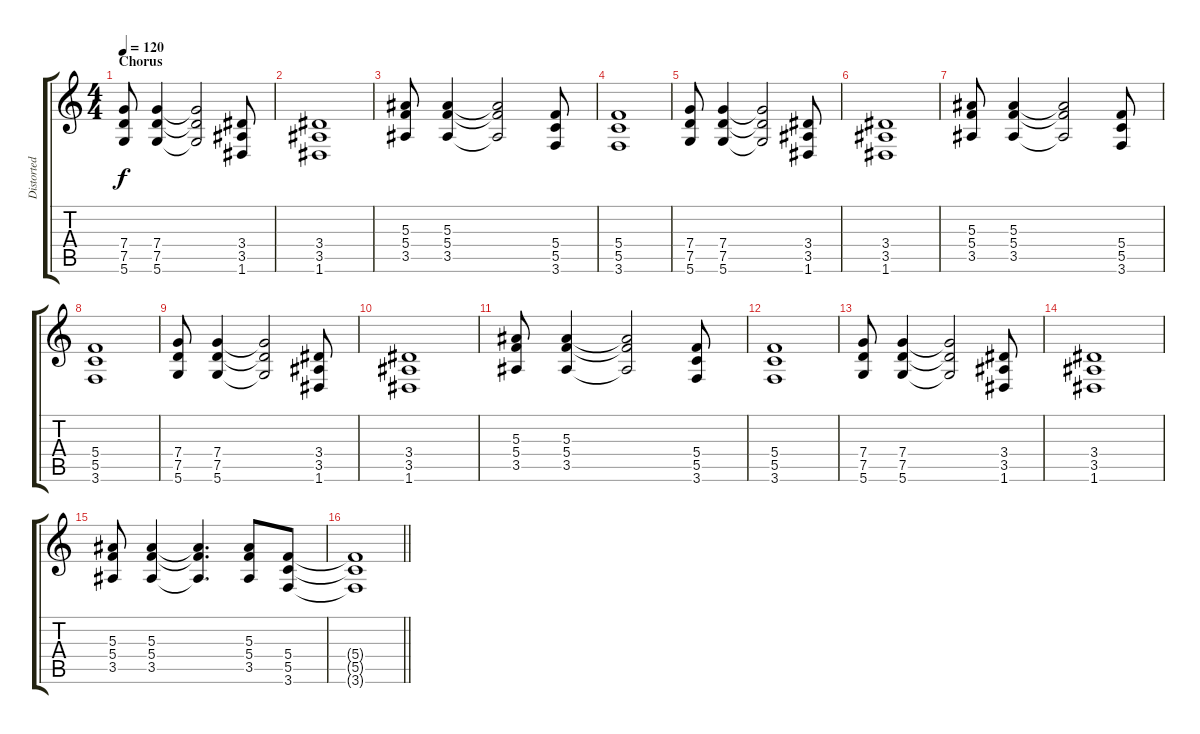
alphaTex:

\track ("Distorted Rhythm" "Distorted ") {instrument distortionguitar}
\staff {score tabs}
\tuning (D4 A3 F3 C3 G2 D2) {hide}
\ts (4 4)
\section ("" "Chorus")
\tempo 120
\clef g2
\ks c
(7.4 7.5 5.6).8{dy f} (7.4 7.5 5.6).4 (7.4{t} 7.5{t} 5.6{t}).2 (3.4 3.5 1.6).8 |
(3.4 3.5 1.6).1 |
(5.3 5.4 3.5).8 (5.3 5.4 3.5).4 (5.3{t} 5.4{t} 3.5{t}).2 (5.4 5.5 3.6).8 |
(5.4 5.5 3.6).1 |
(7.4 7.5 5.6).8 (7.4 7.5 5.6).4 (7.4{t} 7.5{t} 5.6{t}).2 (3.4 3.5 1.6).8 |
(3.4 3.5 1.6).1 |
(5.3 5.4 3.5).8 (5.3 5.4 3.5).4 (5.3{t} 5.4{t} 3.5{t}).2 (5.4 5.5 3.6).8 |
(5.4 5.5 3.6).1 |
(7.4 7.5 5.6).8 (7.4 7.5 5.6).4 (7.4{t} 7.5{t} 5.6{t}).2 (3.4 3.5 1.6).8 |
(3.4 3.5 1.6).1 |
(5.3 5.4 3.5).8 (5.3 5.4 3.5).4 (5.3{t} 5.4{t} 3.5{t}).2 (5.4 5.5 3.6).8 |
(5.4 5.5 3.6).1 |
(7.4 7.5 5.6).8 (7.4 7.5 5.6).4 (7.4{t} 7.5{t} 5.6{t}).2 (3.4 3.5 1.6).8 |
(3.4 3.5 1.6).1 |
(5.3 5.4 3.5).8 (5.3 5.4 3.5).4 (5.3{t} 5.4{t} 3.5{t}).4{d} (5.3 5.4 3.5).8 (5.4 5.5 3.6).8 |
\barLineRight lightlight
(5.4{t} 5.5{t} 3.6{t}).1
